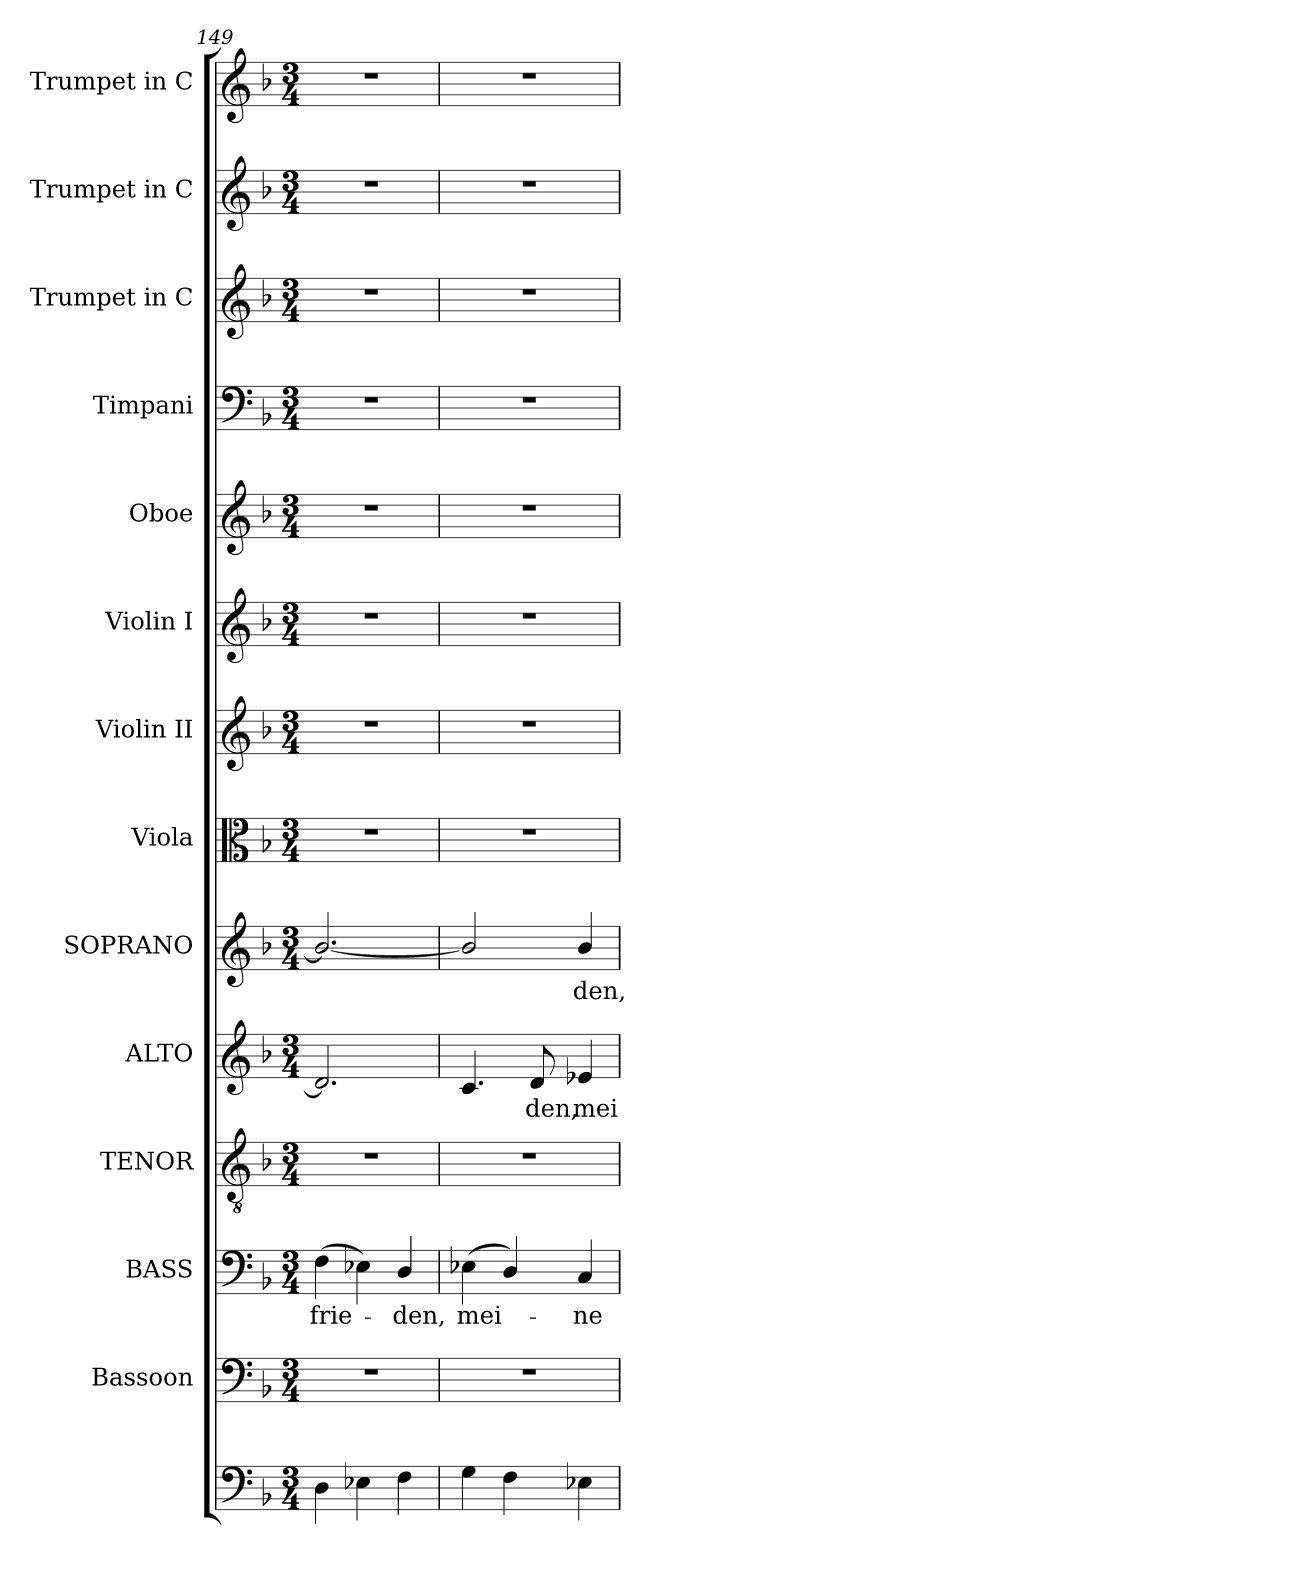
**kern	**kern	**kern	**text	**kern	**kern	**text	**kern	**text	**kern	**kern	**kern	**kern	**kern	**kern	**kern	**kern
*part14	*part13	*part12	*part12	*part11	*part10	*part10	*part9	*part9	*part8	*part7	*part6	*part5	*part4	*part3	*part2	*part1
*staff14	*staff13	*staff12	*staff12	*staff11	*staff10	*staff10	*staff9	*staff9	*staff8	*staff7	*staff6	*staff5	*staff4	*staff3	*staff2	*staff1
*	*I"Bassoon	*I"BASS	*	*I"TENOR	*I"ALTO	*	*I"SOPRANO	*	*I"Viola	*I"Violin II	*I"Violin I	*I"Oboe	*I"Timpani	*I"Trumpet in C	*I"Trumpet in C	*I"Trumpet in C
*	*	*	*	*	*I'Alto	*	*I'Soprano	*	*I'Viola	*I'Violin II	*I'Violin I	*I'Oboe	*I'Timp.	*	*	*
*clefF4	*clefF4	*clefF4	*	*clefGv2	*clefG2	*	*clefG2	*	*clefC3	*clefG2	*clefG2	*clefG2	*clefF4	*clefG2	*clefG2	*clefG2
*	*	*	*	*ITrd7c12	*	*	*	*	*	*	*	*	*	*	*	*
*k[b-]	*k[b-]	*k[b-]	*	*k[b-]	*k[b-]	*	*k[b-]	*	*k[b-]	*k[b-]	*k[b-]	*k[b-]	*k[b-]	*k[b-]	*k[b-]	*k[b-]
*F:	*F:	*F:	*	*F:	*F:	*	*F:	*	*F:	*F:	*F:	*F:	*F:	*F:	*F:	*F:
*M3/4	*M3/4	*M3/4	*	*M3/4	*M3/4	*	*M3/4	*	*M3/4	*M3/4	*M3/4	*M3/4	*M3/4	*M3/4	*M3/4	*M3/4
=149	=149	=149	=149	=149	=149	=149	=149	=149	=149	=149	=149	=149	=149	=149	=149	=149
!	!LO:N:vis=1	!	!	!	!	!	!	!	!	!	!	!	!	!	!	!
!	!	!	!LO:LY:b:color=#000000	!LO:N:vis=1	!	!	!	!	!LO:N:vis=1	!LO:N:vis=1	!LO:N:vis=1	!LO:N:vis=1	!LO:N:vis=1	!LO:N:vis=1	!LO:N:vis=1	!LO:N:vis=1
4Di\	2.r	(4Fi\	-frie-	2.r	2.di/]	.	2.b-i/_	.	2.r	2.r	2.r	2.r	2.r	2.r	2.r	2.r
4E-Xi\	.	4E-Xi\)	.	.	.	.	.	.	.	.	.	.	.	.	.	.
!	!	!	!LO:LY:b:color=#000000	!	!	!	!	!	!	!	!	!	!	!	!	!
4Fi\	.	4Di/	-den,	.	.	.	.	.	.	.	.	.	.	.	.	.
=150	=150	=150	=150	=150	=150	=150	=150	=150	=150	=150	=150	=150	=150	=150	=150	=150
!	!LO:N:vis=1	!	!	!	!	!	!	!	!	!	!	!	!	!	!	!
!	!	!	!LO:LY:b:color=#000000	!LO:N:vis=1	!	!	!	!	!LO:N:vis=1	!LO:N:vis=1	!LO:N:vis=1	!LO:N:vis=1	!LO:N:vis=1	!LO:N:vis=1	!LO:N:vis=1	!LO:N:vis=1
4Gi\	2.r	(4E-Xi\	mei-	2.r	4.ci/	.	2b-i/]	.	2.r	2.r	2.r	2.r	2.r	2.r	2.r	2.r
4Fi\	.	4Di/)	.	.	.	.	.	.	.	.	.	.	.	.	.	.
!	!	!	!	!	!	!LO:LY:b:color=#000000	!	!	!	!	!	!	!	!	!	!
.	.	.	.	.	8di/	-den,	.	.	.	.	.	.	.	.	.	.
!	!	!	!LO:LY:b:color=#000000	!	!	!	!	!	!	!	!	!	!	!	!	!
!	!	!	!	!	!	!LO:LY:b:color=#000000	!	!	!	!	!	!	!	!	!	!
!	!	!	!	!	!	!	!	!LO:LY:b:color=#000000	!	!	!	!	!	!	!	!
4E-Xi\	.	4Ci/	-ne	.	4e-Xi/	mei-	4b-i/	-den,	.	.	.	.	.	.	.	.
=	=	=	=	=	=	=	=	=	=	=	=	=	=	=	=	=
*-	*-	*-	*-	*-	*-	*-	*-	*-	*-	*-	*-	*-	*-	*-	*-	*-
